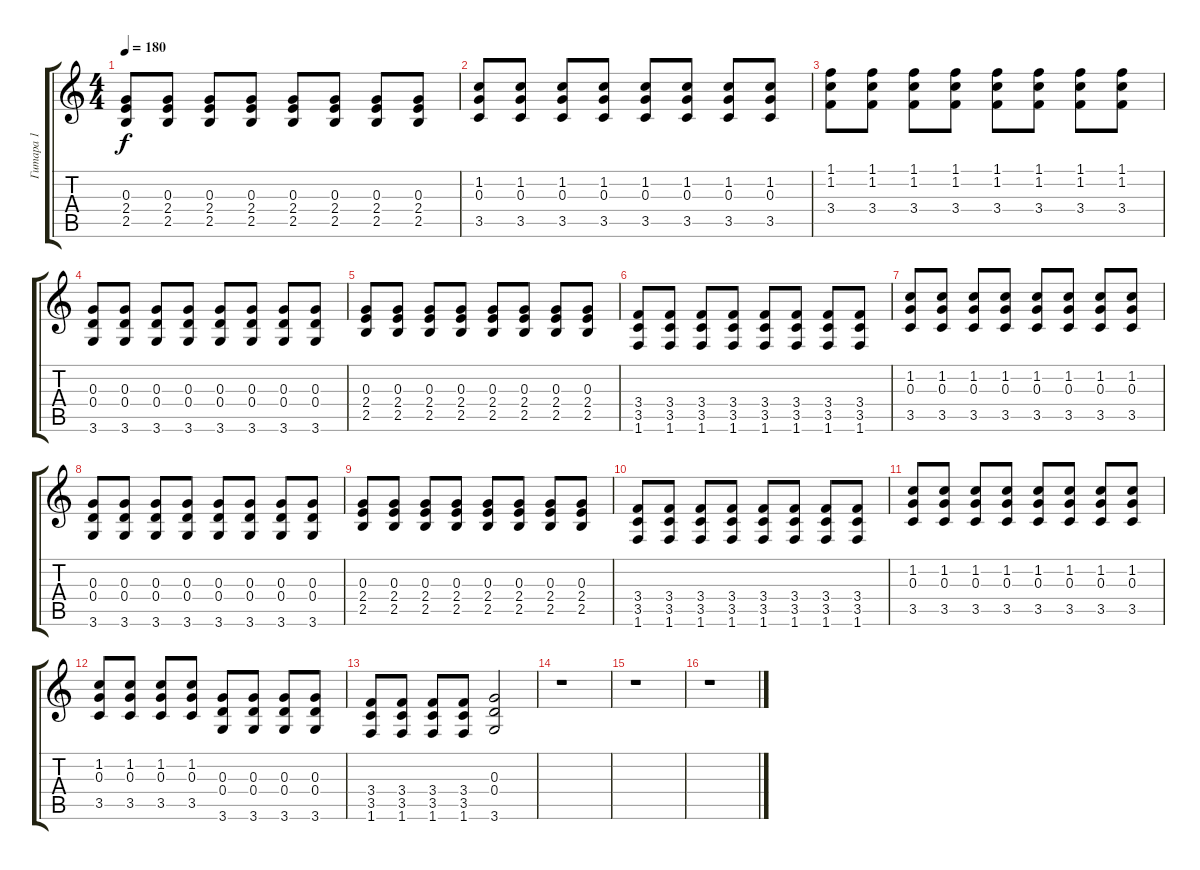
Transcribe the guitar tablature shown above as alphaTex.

\track ("Гитара 1" "Гитара 1") {instrument overdrivenguitar}
\staff {score tabs}
\tuning (E4 B3 G3 D3 A2 E2) {hide}
\ts (4 4)
\tempo 180
\clef g2
\ks c
(0.3 2.4 2.5).8{dy f} (0.3 2.4 2.5).8 (0.3 2.4 2.5).8 (0.3 2.4 2.5).8 (0.3 2.4 2.5).8 (0.3 2.4 2.5).8 (0.3 2.4 2.5).8 (0.3 2.4 2.5).8 |
(1.2 0.3 3.5).8 (1.2 0.3 3.5).8 (1.2 0.3 3.5).8 (1.2 0.3 3.5).8 (1.2 0.3 3.5).8 (1.2 0.3 3.5).8 (1.2 0.3 3.5).8 (1.2 0.3 3.5).8 |
(1.1 1.2 3.4).8 (1.1 1.2 3.4).8 (1.1 1.2 3.4).8 (1.1 1.2 3.4).8 (1.1 1.2 3.4).8 (1.1 1.2 3.4).8 (1.1 1.2 3.4).8 (1.1 1.2 3.4).8 |
(0.3 0.4 3.6).8 (0.3 0.4 3.6).8 (0.3 0.4 3.6).8 (0.3 0.4 3.6).8 (0.3 0.4 3.6).8 (0.3 0.4 3.6).8 (0.3 0.4 3.6).8 (0.3 0.4 3.6).8 |
(0.3 2.4 2.5).8 (0.3 2.4 2.5).8 (0.3 2.4 2.5).8 (0.3 2.4 2.5).8 (0.3 2.4 2.5).8 (0.3 2.4 2.5).8 (0.3 2.4 2.5).8 (0.3 2.4 2.5).8 |
(3.4 3.5 1.6).8 (3.4 3.5 1.6).8 (3.4 3.5 1.6).8 (3.4 3.5 1.6).8 (3.4 3.5 1.6).8 (3.4 3.5 1.6).8 (3.4 3.5 1.6).8 (3.4 3.5 1.6).8 |
(1.2 0.3 3.5).8 (1.2 0.3 3.5).8 (1.2 0.3 3.5).8 (1.2 0.3 3.5).8 (1.2 0.3 3.5).8 (1.2 0.3 3.5).8 (1.2 0.3 3.5).8 (1.2 0.3 3.5).8 |
(0.3 0.4 3.6).8 (0.3 0.4 3.6).8 (0.3 0.4 3.6).8 (0.3 0.4 3.6).8 (0.3 0.4 3.6).8 (0.3 0.4 3.6).8 (0.3 0.4 3.6).8 (0.3 0.4 3.6).8 |
(0.3 2.4 2.5).8 (0.3 2.4 2.5).8 (0.3 2.4 2.5).8 (0.3 2.4 2.5).8 (0.3 2.4 2.5).8 (0.3 2.4 2.5).8 (0.3 2.4 2.5).8 (0.3 2.4 2.5).8 |
(3.4 3.5 1.6).8 (3.4 3.5 1.6).8 (3.4 3.5 1.6).8 (3.4 3.5 1.6).8 (3.4 3.5 1.6).8 (3.4 3.5 1.6).8 (3.4 3.5 1.6).8 (3.4 3.5 1.6).8 |
(1.2 0.3 3.5).8 (1.2 0.3 3.5).8 (1.2 0.3 3.5).8 (1.2 0.3 3.5).8 (1.2 0.3 3.5).8 (1.2 0.3 3.5).8 (1.2 0.3 3.5).8 (1.2 0.3 3.5).8 |
(1.2 0.3 3.5).8 (1.2 0.3 3.5).8 (1.2 0.3 3.5).8 (1.2 0.3 3.5).8 (0.3 0.4 3.6).8 (0.3 0.4 3.6).8 (0.3 0.4 3.6).8 (0.3 0.4 3.6).8 |
(3.4 3.5 1.6).8 (3.4 3.5 1.6).8 (3.4 3.5 1.6).8 (3.4 3.5 1.6).8 (0.3 0.4 3.6).2 |
r.1 |
r.1 |
r.1
